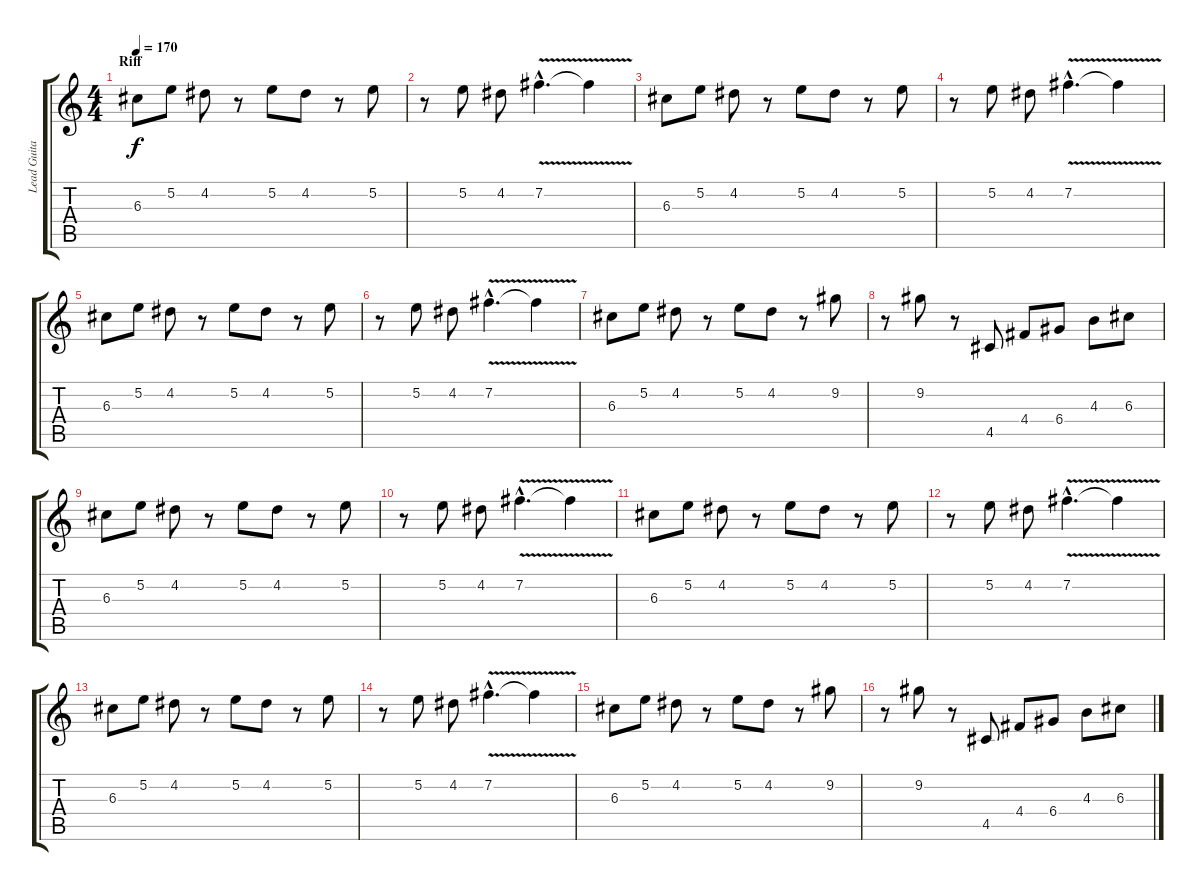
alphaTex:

\track ("Lead Guitar 2" "Lead Guita") {instrument distortionguitar}
\staff {score tabs}
\tuning (E4 B3 G3 D3 A2 E2) {hide}
\ts (4 4)
\section ("" "Riff")
\tempo 170
\clef g2
\ks c
6.3.8{dy f} 5.2.8 4.2.8 r.8 5.2.8 4.2.8 r.8 5.2.8 |
r.8 5.2.8 4.2.8 7.2{v hac}.4{d} 7.2{t}.4 |
6.3.8 5.2.8 4.2.8 r.8 5.2.8 4.2.8 r.8 5.2.8 |
r.8 5.2.8 4.2.8 7.2{v hac}.4{d} 7.2{t}.4 |
6.3.8 5.2.8 4.2.8 r.8 5.2.8 4.2.8 r.8 5.2.8 |
r.8 5.2.8 4.2.8 7.2{v hac}.4{d} 7.2{t}.4 |
6.3.8 5.2.8 4.2.8 r.8 5.2.8 4.2.8 r.8 9.2.8 |
r.8 9.2.8 r.8 4.5.8 4.4.8 6.4.8 4.3.8 6.3.8 |
\section ("" "")
6.3.8 5.2.8 4.2.8 r.8 5.2.8 4.2.8 r.8 5.2.8 |
r.8 5.2.8 4.2.8 7.2{v hac}.4{d} 7.2{t}.4 |
6.3.8 5.2.8 4.2.8 r.8 5.2.8 4.2.8 r.8 5.2.8 |
r.8 5.2.8 4.2.8 7.2{v hac}.4{d} 7.2{t}.4 |
6.3.8 5.2.8 4.2.8 r.8 5.2.8 4.2.8 r.8 5.2.8 |
r.8 5.2.8 4.2.8 7.2{v hac}.4{d} 7.2{t}.4 |
6.3.8 5.2.8 4.2.8 r.8 5.2.8 4.2.8 r.8 9.2.8 |
r.8 9.2.8 r.8 4.5.8 4.4.8 6.4.8 4.3.8 6.3.8
